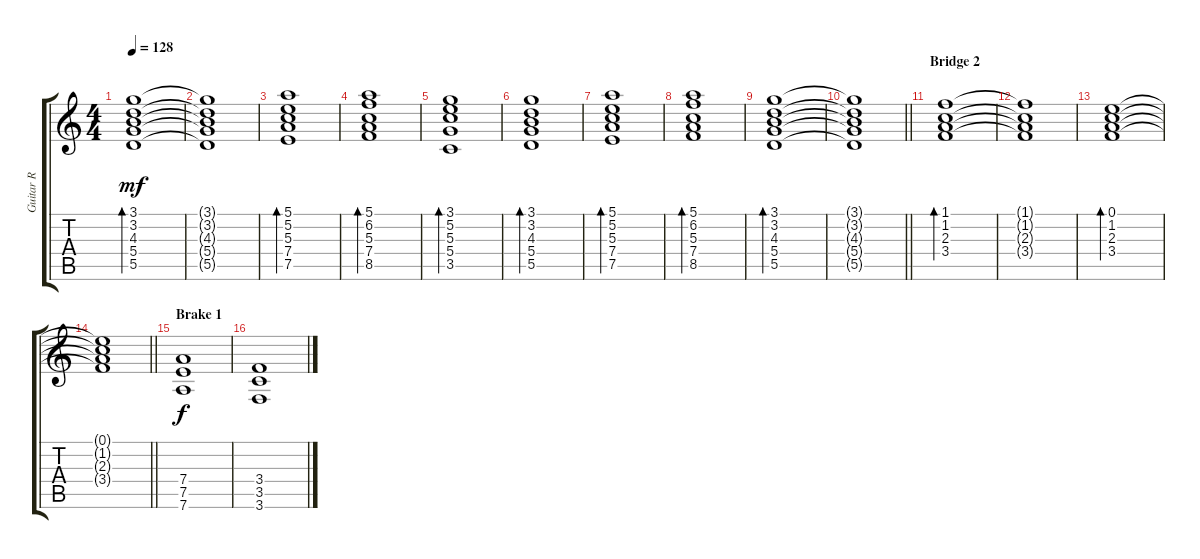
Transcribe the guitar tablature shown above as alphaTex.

\track ("Guitar R" "Guitar R") {instrument acousticguitarnylon}
\staff {score tabs}
\tuning (E4 B3 G3 D3 A2 D2) {hide}
\ts (4 4)
\tempo 128
\clef g2
\ks c
(3.1 3.2 4.3 5.4 5.5).1{bd 60 dy mf} |
(3.1{t} 3.2{t} 4.3{t} 5.4{t} 5.5{t}).1 |
(5.1 5.2 5.3 7.4 7.5).1{bd 60} |
(5.1 6.2 5.3 7.4 8.5).1{bd 60} |
(3.1 5.2 5.3 5.4 3.5).1{bd 60} |
(3.1 3.2 4.3 5.4 5.5).1{bd 60} |
(5.1 5.2 5.3 7.4 7.5).1{bd 60} |
(5.1 6.2 5.3 7.4 8.5).1{bd 60} |
(3.1 3.2 4.3 5.4 5.5).1{bd 60} |
\barLineRight lightlight
(3.1{t} 3.2{t} 4.3{t} 5.4{t} 5.5{t}).1 |
\section ("" "Bridge 2")
(1.1 1.2 2.3 3.4).1{bd 60} |
(1.1{t} 1.2{t} 2.3{t} 3.4{t}).1 |
(0.1 1.2 2.3 3.4).1{bd 60} |
\barLineRight lightlight
(0.1{t} 1.2{t} 2.3{t} 3.4{t}).1 |
\section ("" "Brake 1")
(7.4 7.5 7.6).1{dy f instrument overdrivenguitar} |
(3.4 3.5 3.6).1
